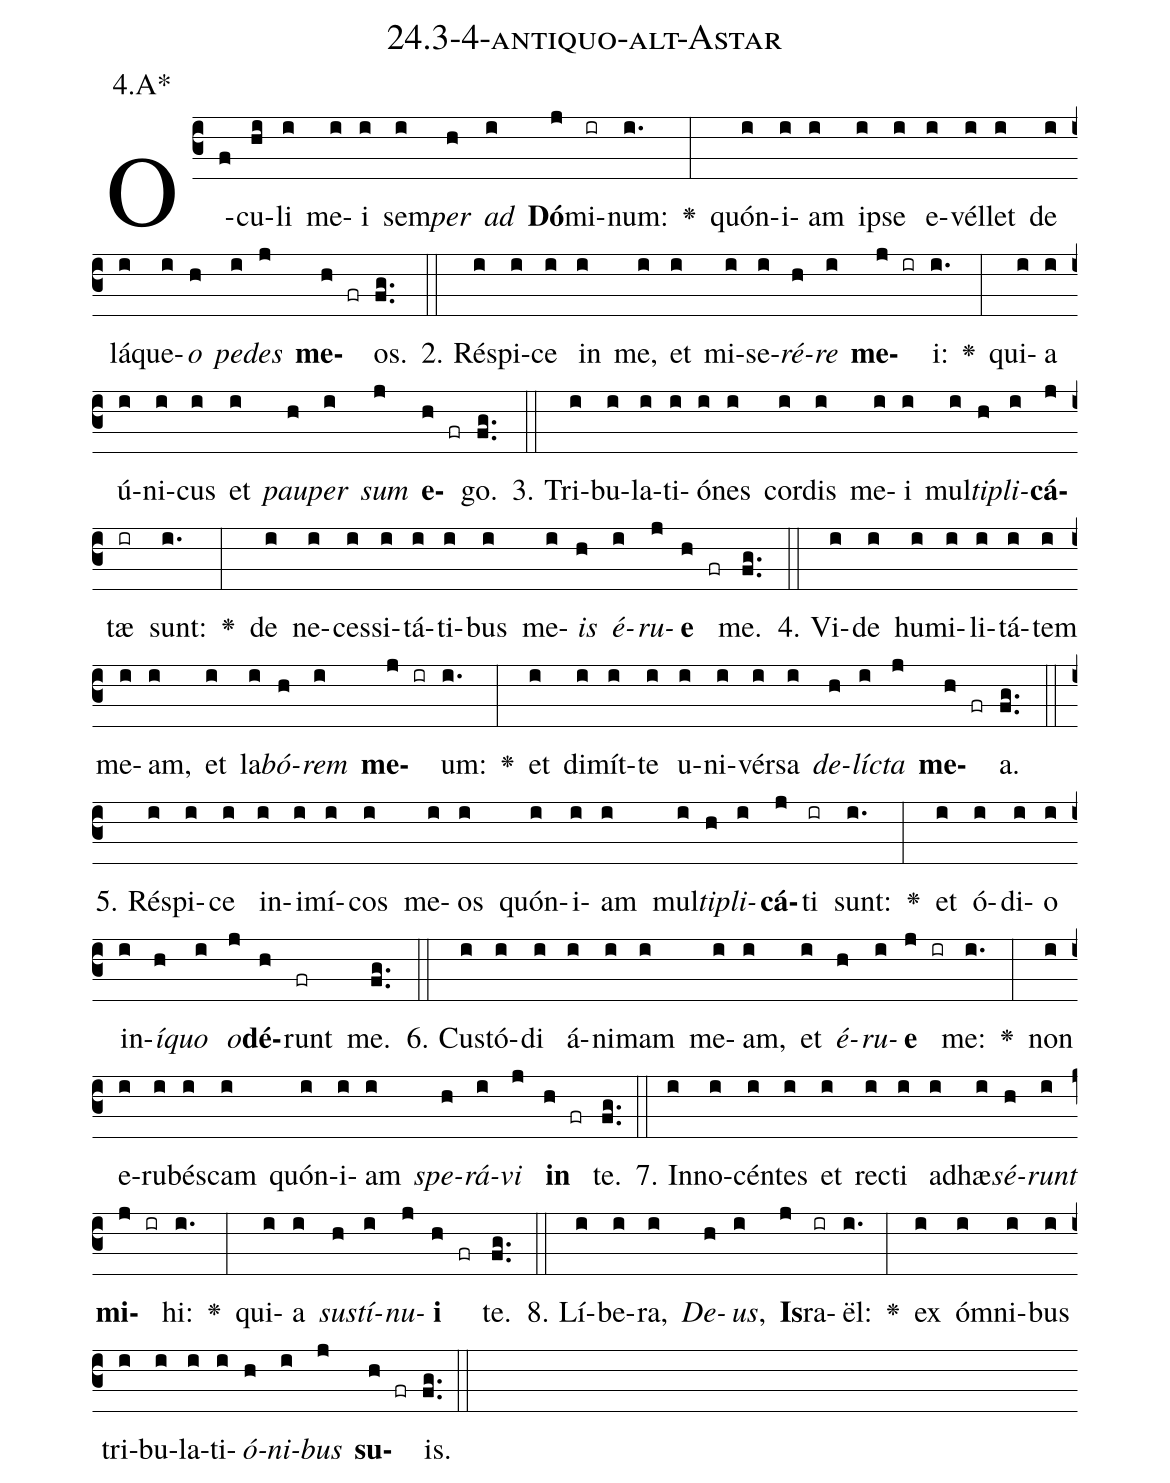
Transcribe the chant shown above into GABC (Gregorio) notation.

name: 24.3-4-antiquo-alt-Astar;
annotation: 4.A*;
%%
(c3)O(f)cu(hi)li(i) me(i)i(i) sem(i)<i>per</i>(h) <i>ad</i>(i) <b>Dó</b>(j)mi(ir)num:(i.) <v>\greheightstar</v>(:) quón(i)i(i)am(i) ip(i)se(i) e(i)vél(i)let(i) de(i) lá(i)que(i)<i>o</i>(h) <i>pe</i>(i)<i>des</i>(j) <b>me</b>(h fr)os.(fg..) (::)
2. Ré(i)spi(i)ce(i) in(i) me,(i) et(i) mi(i)se(i)<i>ré</i>(h)<i>re</i>(i) <b>me</b>(j ir)i:(i.) <v>\greheightstar</v>(:) qui(i)a(i) ú(i)ni(i)cus(i) et(i) <i>pau</i>(h)<i>per</i>(i) <i>sum</i>(j) <b>e</b>(h fr)go.(fg..) (::)
3. Tri(i)bu(i)la(i)ti(i)ó(i)nes(i) cor(i)dis(i) me(i)i(i) mul(i)<i>ti</i>(h)<i>pli</i>(i)<b>cá</b>(j)tæ(ir) sunt:(i.) <v>\greheightstar</v>(:) de(i) ne(i)ces(i)si(i)tá(i)ti(i)bus(i) me(i)<i>is</i>(h) <i>é</i>(i)<i>ru</i>(j)<b>e</b>(h fr) me.(fg..) (::)
4. Vi(i)de(i) hu(i)mi(i)li(i)tá(i)tem(i) me(i)am,(i) et(i) la(i)<i>bó</i>(h)<i>rem</i>(i) <b>me</b>(j ir)um:(i.) <v>\greheightstar</v>(:) et(i) di(i)mít(i)te(i) u(i)ni(i)vér(i)sa(i) <i>de</i>(h)<i>líc</i>(i)<i>ta</i>(j) <b>me</b>(h fr)a.(fg..) (::)
5. Ré(i)spi(i)ce(i) in(i)i(i)mí(i)cos(i) me(i)os(i) quón(i)i(i)am(i) mul(i)<i>ti</i>(h)<i>pli</i>(i)<b>cá</b>(j)ti(ir) sunt:(i.) <v>\greheightstar</v>(:) et(i) ó(i)di(i)o(i) in(i)<i>í</i>(h)<i>quo</i>(i) <i>o</i>(j)<b>dé</b>(h)runt(fr) me.(fg..) (::)
6. Cus(i)tó(i)di(i) á(i)ni(i)mam(i) me(i)am,(i) et(i) <i>é</i>(h)<i>ru</i>(i)<b>e</b>(j ir) me:(i.) <v>\greheightstar</v>(:) non(i) e(i)ru(i)bés(i)cam(i) quón(i)i(i)am(i) <i>spe</i>(h)<i>rá</i>(i)<i>vi</i>(j) <b>in</b>(h fr) te.(fg..) (::)
7. In(i)no(i)cén(i)tes(i) et(i) rec(i)ti(i) ad(i)hæ(i)<i>sé</i>(h)<i>runt</i>(i) <b>mi</b>(j ir)hi:(i.) <v>\greheightstar</v>(:) qui(i)a(i) <i>sus</i>(h)<i>tí</i>(i)<i>nu</i>(j)<b>i</b>(h fr) te.(fg..) (::)
8. Lí(i)be(i)ra,(i) <i>De</i>(h)<i>us</i>,(i) <b>Is</b>(j)ra(ir)ël:(i.) <v>\greheightstar</v>(:) ex(i) óm(i)ni(i)bus(i) tri(i)bu(i)la(i)ti(i)<i>ó</i>(h)<i>ni</i>(i)<i>bus</i>(j) <b>su</b>(h fr)is.(fg..) (::)
